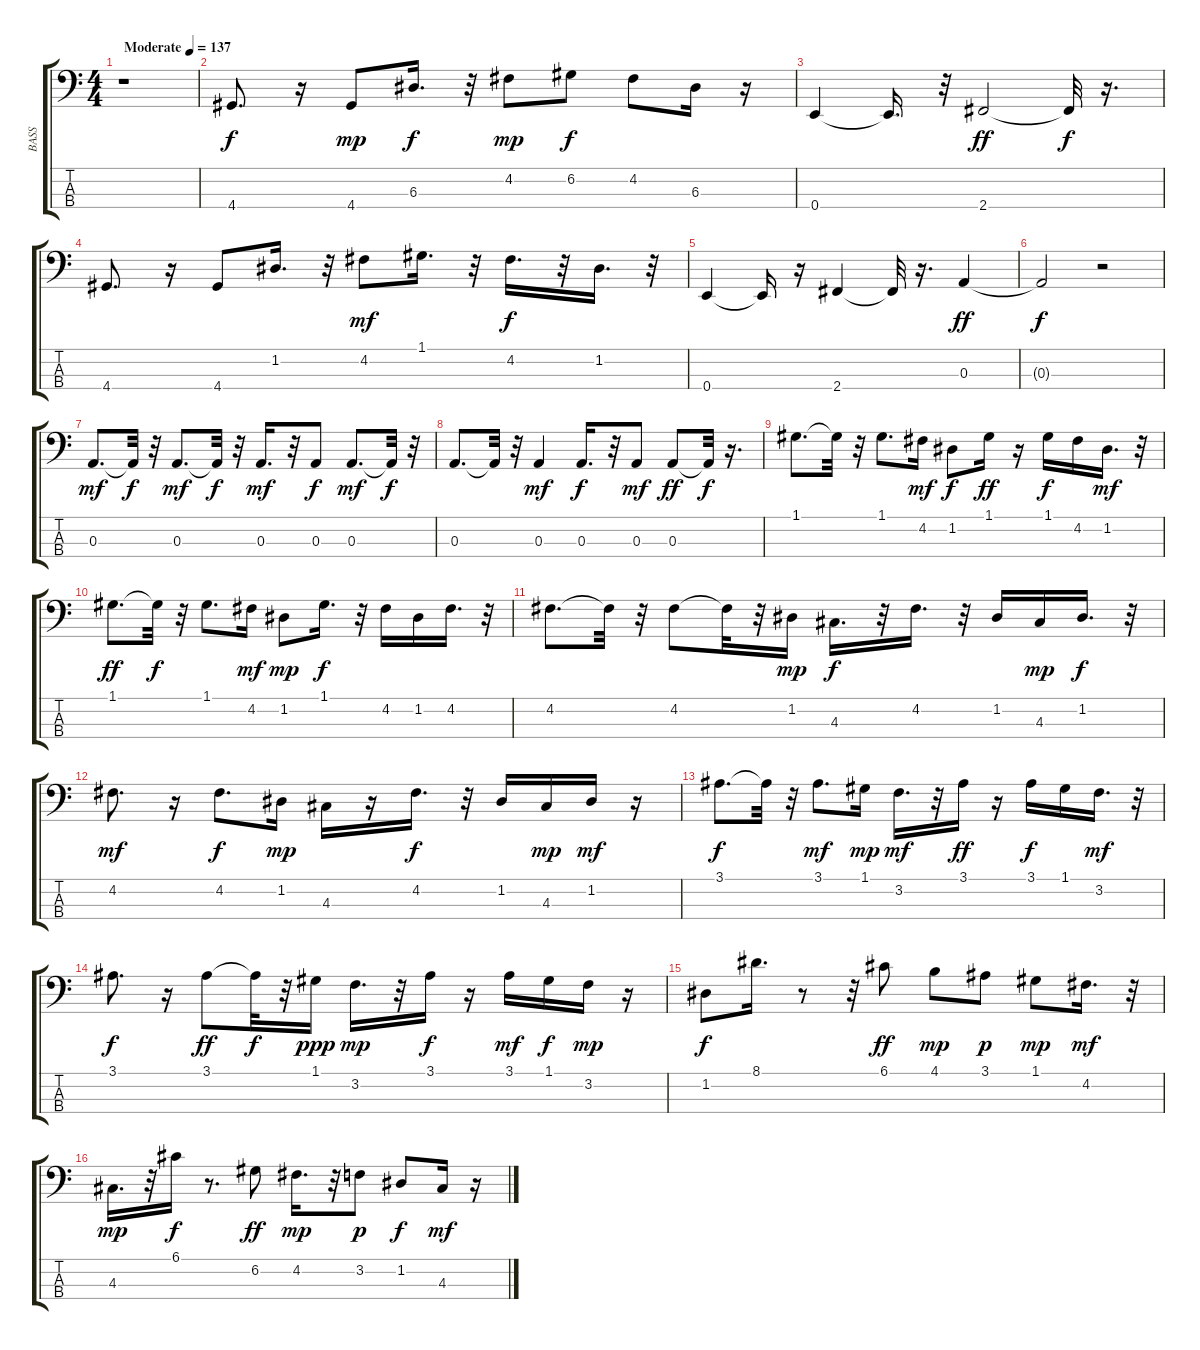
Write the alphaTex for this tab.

\track ("BASS                                    " "BASS      ") {instrument electricbasspick}
\staff {score tabs}
\tuning (G2 D2 A1 E1) {hide}
\ts (4 4)
\tempo (137 "Moderate")
\clef f4
\ks c
r.1{dy f instrument electricbasspick} |
4.4.8{d} r.16 4.4.8{dy mp} 6.3.16{d dy f} r.32 4.2.8{dy mp} 6.2.8{dy f} 4.2.8 6.3.16 r.16 |
0.4.4 0.4{t}.16{d} r.32 2.4.2{dy ff} 2.4{t}.32{dy f} r.16{d} |
4.4.8{d} r.16 4.4.8 1.2.16{d} r.32 4.2.8{dy mf} 1.1.16{d} r.32 4.2.16{d dy f} r.32 1.2.16{d} r.32 |
0.4.4 0.4{t}.16 r.16 2.4.4 2.4{t}.32 r.16{d} 0.3.4{dy ff} |
0.3{t}.2{dy f} r.2 |
0.3.8{d dy mf} 0.3{t}.32{dy f} r.32 0.3.8{d dy mf} 0.3{t}.32{dy f} r.32 0.3.16{d dy mf} r.32 0.3.8{dy f} 0.3.8{d dy mf} 0.3{t}.32{dy f} r.32 |
0.3.8{d} 0.3{t}.32 r.32 0.3.4{dy mf} 0.3.16{d dy f} r.32 0.3.8{dy mf} 0.3.8{dy ff} 0.3{t}.32{dy f} r.16{d} |
1.1.8{d} 1.1{t}.32 r.32 1.1.8{d} 4.2.16{dy mf} 1.2.8{dy f} 1.1.16{dy ff} r.16 1.1.16{dy f} 4.2.16 1.2.16{d dy mf} r.32 |
1.1.8{d dy ff} 1.1{t}.32{dy f} r.32 1.1.8{d} 4.2.16{dy mf} 1.2.8{dy mp} 1.1.16{d dy f} r.32 4.2.16 1.2.16 4.2.16{d} r.32 |
4.2.8{d} 4.2{t}.32 r.32 4.2.8 4.2{t}.32 r.32 1.2.16{dy mp} 4.3.16{d dy f} r.32 4.2.16{d} r.32 1.2.16 4.3.16{dy mp} 1.2.16{d dy f} r.32 |
4.2.8{d dy mf} r.16 4.2.8{d dy f} 1.2.16{dy mp} 4.3.16 r.16 4.2.16{d dy f} r.32 1.2.16 4.3.16{dy mp} 1.2.16{dy mf} r.16 |
3.1.8{d dy f} 3.1{t}.32 r.32 3.1.8{d dy mf} 1.1.16{dy mp} 3.2.16{d dy mf} r.32 3.1.16{dy ff} r.16 3.1.16{dy f} 1.1.16 3.2.16{d dy mf} r.32 |
3.1.8{d dy f} r.16 3.1.8{dy ff} 3.1{t}.32{dy f} r.32 1.1.16{dy ppp} 3.2.16{d dy mp} r.32 3.1.16{dy f} r.16 3.1.16{dy mf} 1.1.16{dy f} 3.2.16{dy mp} r.16 |
1.2.8{dy f} 8.1.16{d} r.8 r.32 6.1.8{dy ff} 4.1.8{dy mp} 3.1.8{dy p} 1.1.8{dy mp} 4.2.16{d dy mf} r.32 |
4.3.16{d dy mp} r.32 6.1.16{dy f} r.8{d} 6.2.8{dy ff} 4.2.16{d dy mp} r.32 3.2.8{dy p} 1.2.8{dy f} 4.3.16{dy mf} r.16
